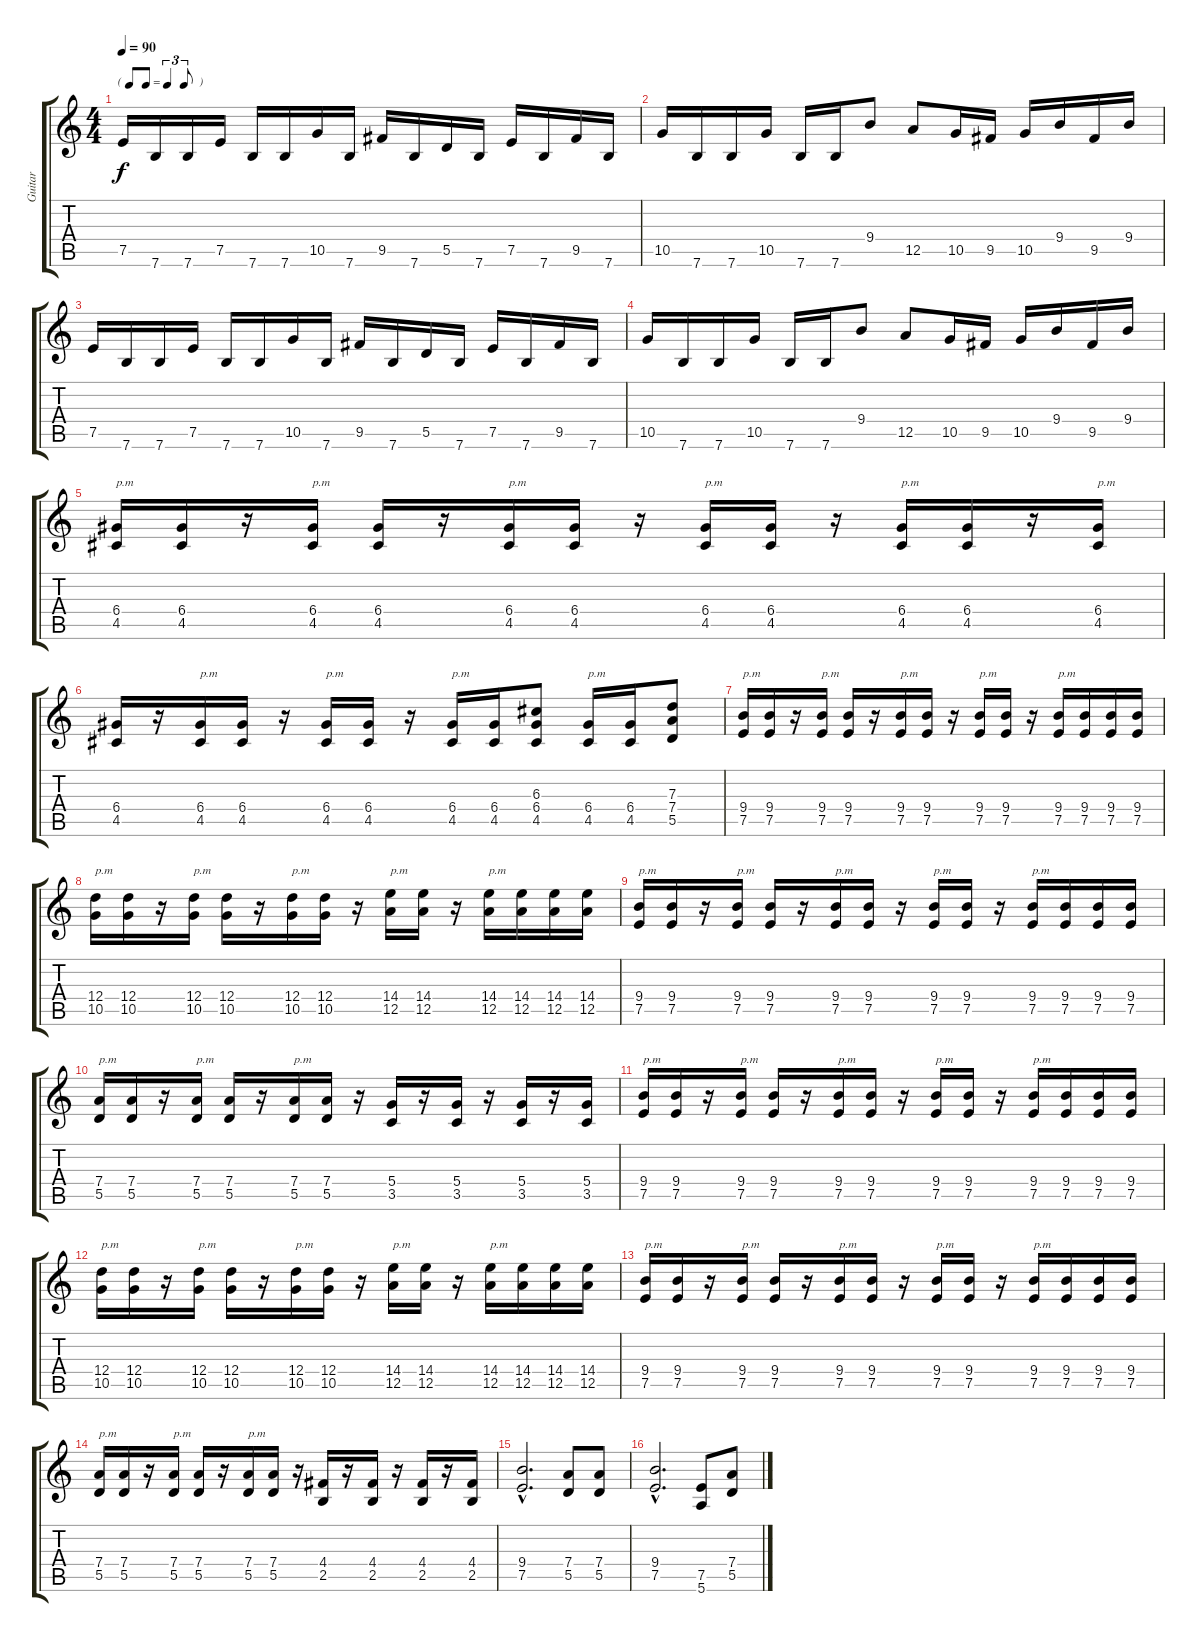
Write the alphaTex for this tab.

\track ("Guitar" "Guitar") {instrument overdrivenguitar}
\staff {score tabs}
\tuning (E4 B3 G3 D3 A2 E2) {hide}
\ts (4 4)
\tf triplet8th
\tempo 90
\clef g2
\ks c
7.5.16{dy f} 7.6.16 7.6.16 7.5.16 7.6.16 7.6.16 10.5.16 7.6.16 9.5.16 7.6.16 5.5.16 7.6.16 7.5.16 7.6.16 9.5.16 7.6.16 |
10.5.16 7.6.16 7.6.16 10.5.16 7.6.16 7.6.16 9.4.8 12.5.8 10.5.16 9.5.16 10.5.16 9.4.16 9.5.16 9.4.16 |
7.5.16 7.6.16 7.6.16 7.5.16 7.6.16 7.6.16 10.5.16 7.6.16 9.5.16 7.6.16 5.5.16 7.6.16 7.5.16 7.6.16 9.5.16 7.6.16 |
10.5.16 7.6.16 7.6.16 10.5.16 7.6.16 7.6.16 9.4.8 12.5.8 10.5.16 9.5.16 10.5.16 9.4.16 9.5.16 9.4.16 |
(6.4 4.5).16{txt "p.m"} (6.4 4.5).16 r.16 (6.4 4.5).16{txt "p.m"} (6.4 4.5).16 r.16 (6.4 4.5).16{txt "p.m"} (6.4 4.5).16 r.16 (6.4 4.5).16{txt "p.m"} (6.4 4.5).16 r.16 (6.4 4.5).16{txt "p.m"} (6.4 4.5).16 r.16 (6.4 4.5).16{txt "p.m"} |
(6.4 4.5).16 r.16 (6.4 4.5).16{txt "p.m"} (6.4 4.5).16 r.16 (6.4 4.5).16{txt "p.m"} (6.4 4.5).16 r.16 (6.4 4.5).16{txt "p.m"} (6.4 4.5).16 (6.3 6.4 4.5).8 (6.4 4.5).16{txt "p.m"} (6.4 4.5).16 (7.3 7.4 5.5).8 |
(9.4 7.5).16{txt "p.m"} (9.4 7.5).16 r.16 (9.4 7.5).16{txt "p.m"} (9.4 7.5).16 r.16 (9.4 7.5).16{txt "p.m"} (9.4 7.5).16 r.16 (9.4 7.5).16{txt "p.m"} (9.4 7.5).16 r.16 (9.4 7.5).16{txt "p.m"} (9.4 7.5).16 (9.4 7.5).16 (9.4 7.5).16 |
(12.4 10.5).16{txt "p.m"} (12.4 10.5).16 r.16 (12.4 10.5).16{txt "p.m"} (12.4 10.5).16 r.16 (12.4 10.5).16{txt "p.m"} (12.4 10.5).16 r.16 (14.4 12.5).16{txt "p.m"} (14.4 12.5).16 r.16 (14.4 12.5).16{txt "p.m"} (14.4 12.5).16 (14.4 12.5).16 (14.4 12.5).16 |
(9.4 7.5).16{txt "p.m"} (9.4 7.5).16 r.16 (9.4 7.5).16{txt "p.m"} (9.4 7.5).16 r.16 (9.4 7.5).16{txt "p.m"} (9.4 7.5).16 r.16 (9.4 7.5).16{txt "p.m"} (9.4 7.5).16 r.16 (9.4 7.5).16{txt "p.m"} (9.4 7.5).16 (9.4 7.5).16 (9.4 7.5).16 |
(7.4 5.5).16{txt "p.m"} (7.4 5.5).16 r.16 (7.4 5.5).16{txt "p.m"} (7.4 5.5).16 r.16 (7.4 5.5).16{txt "p.m"} (7.4 5.5).16 r.16 (5.4 3.5).16 r.16 (5.4 3.5).16 r.16 (5.4 3.5).16 r.16 (5.4 3.5).16 |
(9.4 7.5).16{txt "p.m"} (9.4 7.5).16 r.16 (9.4 7.5).16{txt "p.m"} (9.4 7.5).16 r.16 (9.4 7.5).16{txt "p.m"} (9.4 7.5).16 r.16 (9.4 7.5).16{txt "p.m"} (9.4 7.5).16 r.16 (9.4 7.5).16{txt "p.m"} (9.4 7.5).16 (9.4 7.5).16 (9.4 7.5).16 |
(12.4 10.5).16{txt "p.m"} (12.4 10.5).16 r.16 (12.4 10.5).16{txt "p.m"} (12.4 10.5).16 r.16 (12.4 10.5).16{txt "p.m"} (12.4 10.5).16 r.16 (14.4 12.5).16{txt "p.m"} (14.4 12.5).16 r.16 (14.4 12.5).16{txt "p.m"} (14.4 12.5).16 (14.4 12.5).16 (14.4 12.5).16 |
(9.4 7.5).16{txt "p.m"} (9.4 7.5).16 r.16 (9.4 7.5).16{txt "p.m"} (9.4 7.5).16 r.16 (9.4 7.5).16{txt "p.m"} (9.4 7.5).16 r.16 (9.4 7.5).16{txt "p.m"} (9.4 7.5).16 r.16 (9.4 7.5).16{txt "p.m"} (9.4 7.5).16 (9.4 7.5).16 (9.4 7.5).16 |
(7.4 5.5).16{txt "p.m"} (7.4 5.5).16 r.16 (7.4 5.5).16{txt "p.m"} (7.4 5.5).16 r.16 (7.4 5.5).16{txt "p.m"} (7.4 5.5).16 r.16 (4.4 2.5).16 r.16 (4.4 2.5).16 r.16 (4.4 2.5).16 r.16 (4.4 2.5).16 |
(9.4{hac} 7.5{hac}).2{d} (7.4 5.5).8 (7.4 5.5).8 |
(9.4{hac} 7.5{hac}).2{d} (7.5 5.6).8 (7.4 5.5).8
